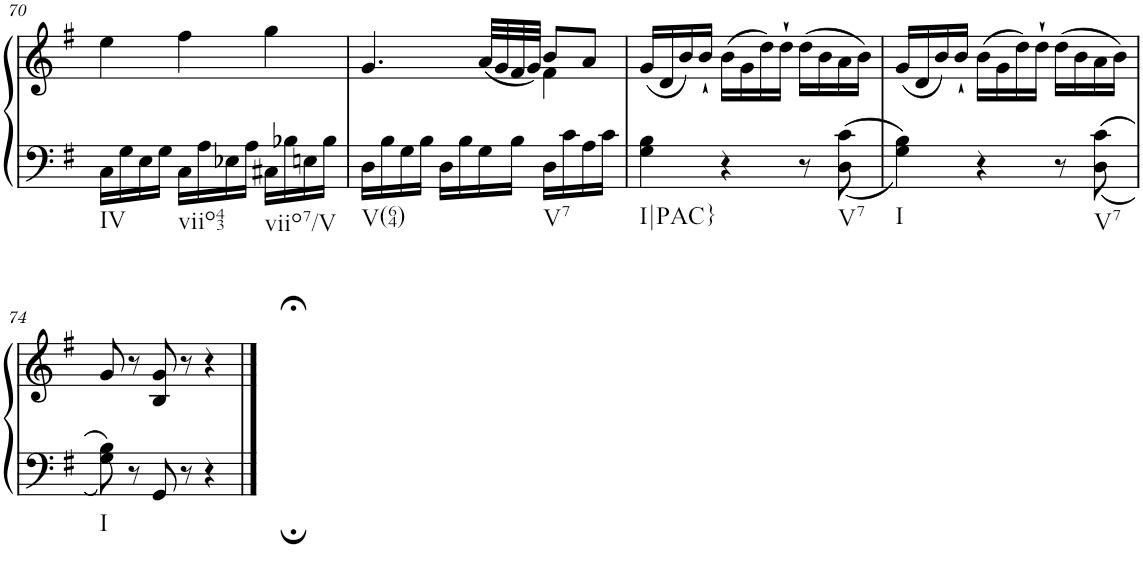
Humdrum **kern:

**kern	**kern
*part1	*part1
*staff2	*staff1
*I"Piano, Piano right	*
*I'Pno.	*
!!LO:PB:g=z
*clefF4	*clefG2
*k[f#]	*k[f#]
*M3/4	*M3/4
=70	=70
!LO:TX:b:t=IV	!
16C\LL	4ee\
16G\	.
16E\	.
16G\JJ	.
!LO:TX:b:t=viio43	!
16C\LL	4ff#\
16A\	.
16E-X\	.
16A\JJ	.
!LO:TX:b:t=viio7/V	!
16C#X\LL	4gg\
16B-X\	.
16En\	.
16B-\JJ	.
=71	=71
*	*^
!LO:TX:b:t=V(64)	!	!
16D\LL	4.g/	2ryy
16B\	.	.
16G\	.	.
16B\JJ	.	.
16D\LL	.	.
16B\	.	.
16G\	(32a/LLL	.
.	32g/	.
16B\JJ	32f#/	.
.	32g/JJJ)	.
!LO:TX:b:t=V7	!	!
16D\LL	8b/L	4f#\
16c\	.	.
16A\	8a/J	.
16c\JJ	.	.
*	*v	*v
=72	=72
!LO:TX:b:t=I|PAC}	!
4G\ 4B\	(<16g/LL
.	16d/
.	16b/)
.	16b`/JJ
4r	(16b\LL
.	16g\
.	16dd\)
.	16dd`\JJ
8r	(16dd\LL
.	16b\
!LO:TX:b:t=V7	!
8D\ 8c\	16a\
.	16b\JJ)
=73	=73
!LO:TX:b:t=I	!
4G\ 4B\	(16g/LL
.	16d/
.	16b/)
.	16b`/JJ
4r	(16b\LL
.	16g\
.	16dd\)
.	16dd`\JJ
8r	(16dd\LL
.	16b\
!LO:TX:b:t=V7	!
8D\ 8c\	16a\
.	16b\JJ)
!!LO:LB:g=z
=74	=74
!LO:TX:b:t=I	!
8G\ 8B\	8g/
8r	8r
8GG/	8B/ 8g/
8r	8r
4r;	4r;<
==	==
*-	*-
